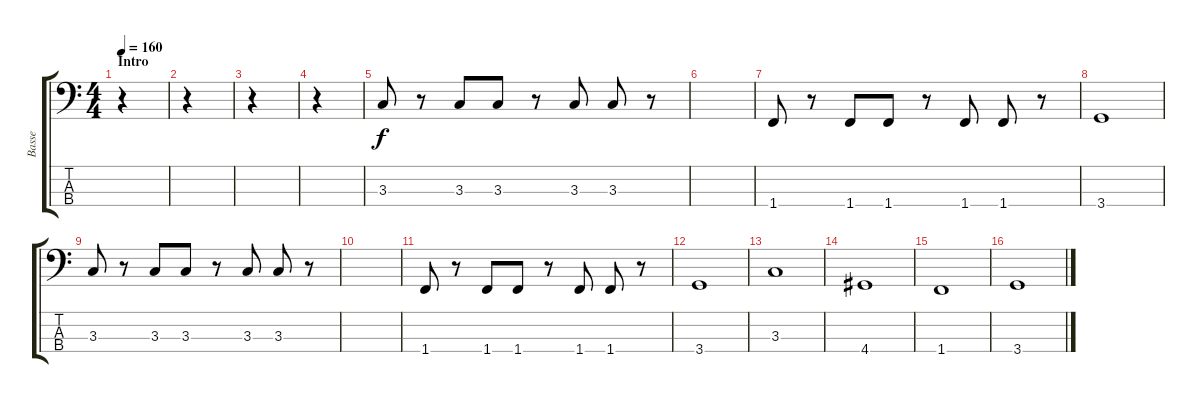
\track ("Basse" "Basse") {instrument electricbassfinger}
\staff {score tabs}
\tuning (G2 D2 A1 E1) {hide}
\ts (4 4)
\section ("" "Intro")
\tempo 160
\clef f4
\ks c
r.4{dy f instrument electricbassfinger} |
r.4 |
r.4 |
r.4 |
3.3.8 r.8 3.3.8 3.3.8 r.8 3.3.8 3.3.8 r.8 |
|
1.4.8 r.8 1.4.8 1.4.8 r.8 1.4.8 1.4.8 r.8 |
3.4.1 |
3.3.8 r.8 3.3.8 3.3.8 r.8 3.3.8 3.3.8 r.8 |
|
1.4.8 r.8 1.4.8 1.4.8 r.8 1.4.8 1.4.8 r.8 |
3.4.1 |
3.3.1 |
4.4.1 |
1.4.1 |
3.4.1
